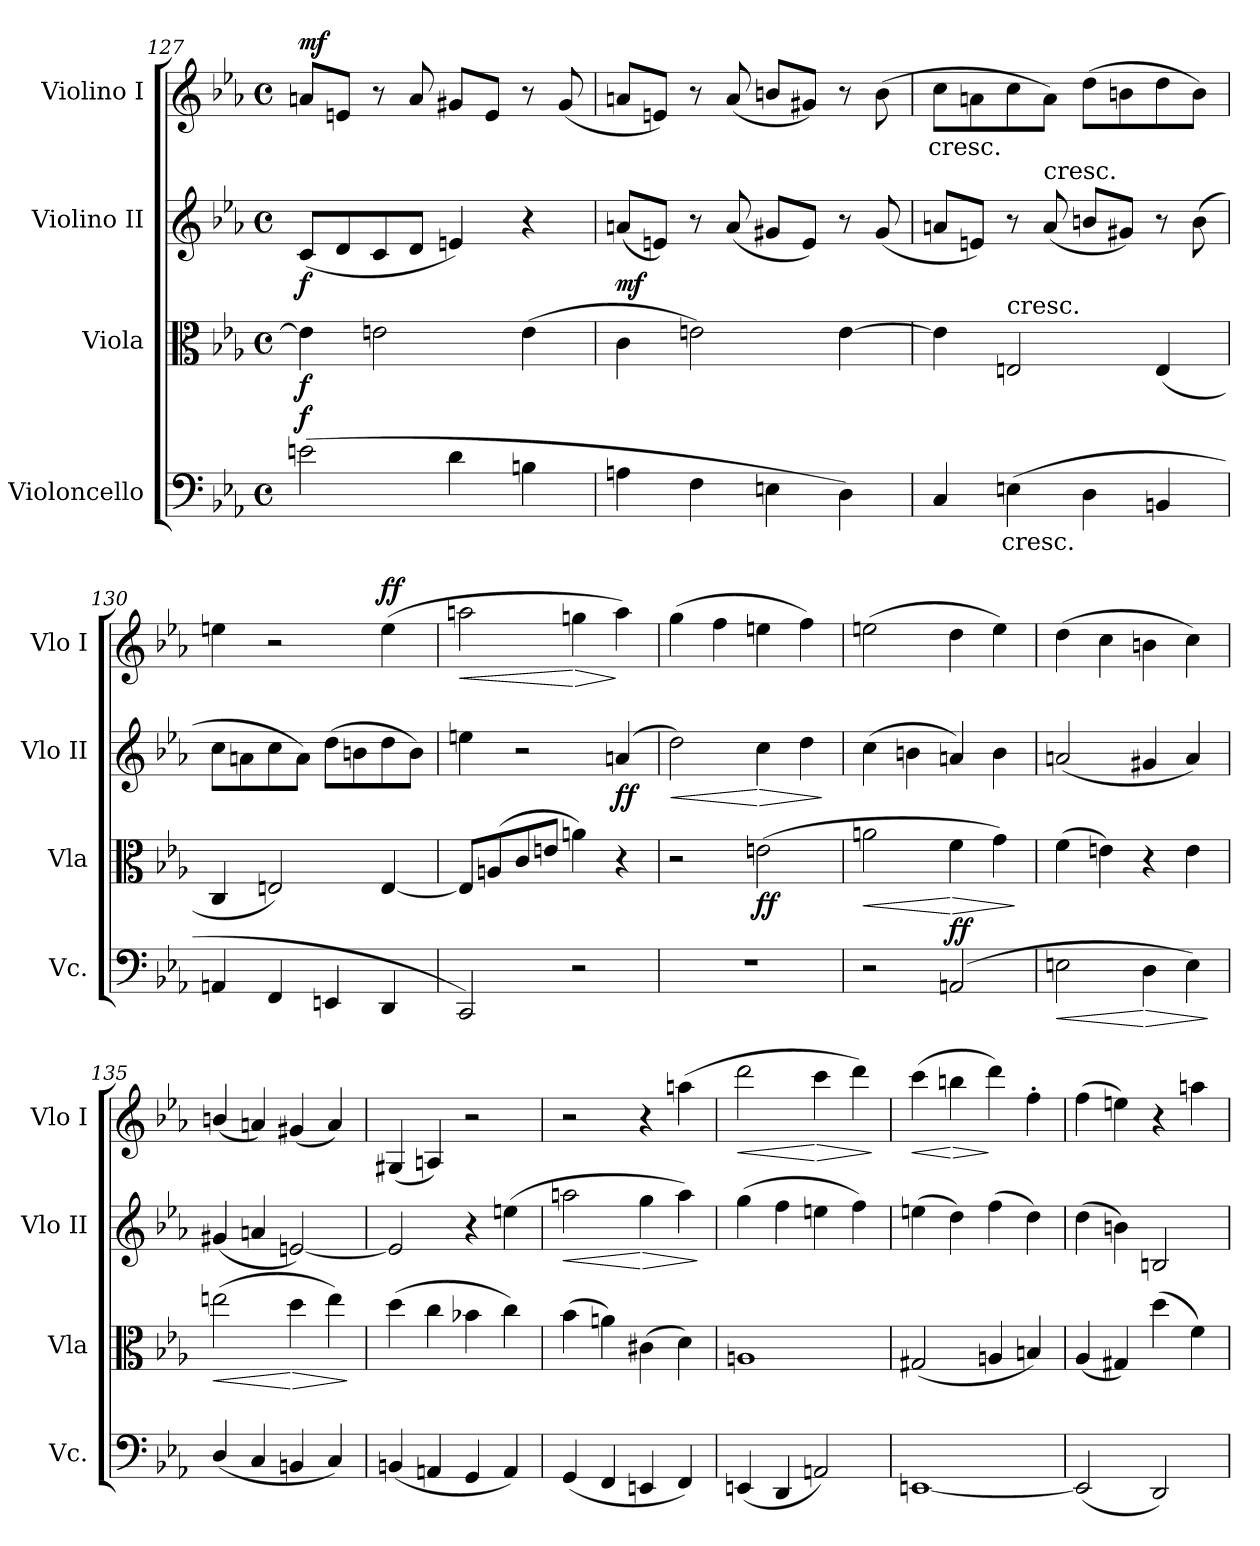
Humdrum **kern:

**kern	**text	**dynam	**kern	**dynam	**kern	**dynam	**kern	**text	**dynam
*part4	*part4	*part4	*part3	*part3	*part2	*part2	*part1	*part1	*part1
*staff4	*staff4	*staff4	*staff3	*staff3	*staff2	*staff2	*staff1	*staff1	*staff1
*I"Violoncello	*	*	*I"Viola	*	*I"Violino II	*	*I"Violino I	*	*
*I'Vc.	*	*	*I'Vla	*	*I'Vlo II	*	*I'Vlo I	*	*
!!LO:LB:g=z
*clefF4	*	*	*clefC3	*	*clefG2	*	*clefG2	*	*
*k[b-e-a-]	*	*	*k[b-e-a-]	*	*k[b-e-a-]	*	*k[b-e-a-]	*	*
*M4/4	*	*	*M4/4	*	*M4/4	*	*M4/4	*	*
*met(c)	*	*	*met(c)	*	*met(c)	*	*met(c)	*	*
=127	=127	=127	=127	=127	=127	=127	=127	=127	=127
!	!	!LO:DY:b	!	!LO:DY:b	!	!LO:DY:b	!	!	!LO:DY:b
(2en\	.	f	4e\]	f	(8c/L	f	8an/L	.	mf
.	.	.	.	.	8d/	.	8en/J	.	.
.	.	.	2en\	.	8c/	.	8r	.	.
.	.	.	.	.	8d/J	.	8a/	.	.
4d\	.	.	.	.	4en/)	.	8g#X/L	.	.
.	.	.	.	.	.	.	8e/J	.	.
4Bn\	.	.	(4e\	.	4r	.	8r	.	.
.	.	.	.	.	.	.	(8g#/	.	.
=128	=128	=128	=128	=128	=128	=128	=128	=128	=128
!	!	!	!	!	!	!LO:DY:b	!	!	!
4An\	.	.	4c\	.	(8an/L	mf	8an/L	.	.
.	.	.	.	.	8en/J)	.	8en/J)	.	.
4F\	.	.	2en\)	.	8r	.	8r	.	.
.	.	.	.	.	(8a/	.	(8a/	.	.
4En\	.	.	.	.	8g#X/L	.	8bn/L	.	.
.	.	.	.	.	8e/J)	.	8g#X/J)	.	.
4D\)	.	.	[4e\	.	8r	.	8r	.	.
.	.	.	.	.	(8g#/	.	(8b\	.	.
=129	=129	=129	=129	=129	=129	=129	=129	=129	=129
!	!	!	!	!	!	!	!	!LO:LY:b	!
4C/	.	.	4e\]	.	8an/L	.	8cc\L	-cresc.	.
.	.	.	.	.	8en/J)	.	8an\	.	.
!	!	!	!LO:TX:a:t=cresc.	!	!	!	!	!	!
!	!LO:LY:b	!	!	!	!	!	!	!	!
(4En\	-cresc.	.	2En/	.	8r	.	8cc\	.	.
!	!	!	!	!	!LO:TX:a:t=cresc.	!	!	!	!
.	.	.	.	.	(8a/	.	8a\J)	.	.
4D\	.	.	.	.	8bn/L	.	(8dd\L	.	.
.	.	.	.	.	8g#X/J)	.	8bn\	.	.
4BBn/	.	.	(4E/	.	8r	.	8dd\	.	.
.	.	.	.	.	(8b\	.	8b\J)	.	.
=130	=130	=130	=130	=130	=130	=130	=130	=130	=130
4AAn/	.	.	4C/	.	8cc\L	.	4een\	.	.
.	.	.	.	.	8an\	.	.	.	.
4FF/	.	.	2En/)	.	8cc\	.	2r	.	.
.	.	.	.	.	8a\J)	.	.	.	.
4EEn/	.	.	.	.	(8dd\L	.	.	.	.
.	.	.	.	.	8bn\	.	.	.	.
!	!	!	!	!	!	!	!	!	!LO:DY:b
4DD/	.	.	[4E/	.	8dd\	.	(4ee\	.	ff
.	.	.	.	.	8b\J)	.	.	.	.
=131	=131	=131	=131	=131	=131	=131	=131	=131	=131
!	!	!	!	!	!	!	!	!	!LO:HP:b
2CC/)	.	.	8E/L]	.	4een\	.	2aan\	.	<
.	.	.	(8An/	.	.	.	.	.	.
.	.	.	8c/	.	2r	.	.	.	.
.	.	.	8en/J	.	.	.	.	.	.
!	!	!	!	!	!	!	!	!	!LO:HP:n=1:b
2r	.	.	4an\)	.	.	.	4ggn\	.	[ >
!	!	!	!	!	!	!LO:DY:b	!	!	!
.	.	.	4r	.	(4an/	ff	4aa\)	.	]
=132	=132	=132	=132	=132	=132	=132	=132	=132	=132
!	!	!	!	!	!	!LO:HP:b	!	!	!
1r	.	.	2r	.	2dd\)	<	(4gg\	.	.
.	.	.	.	.	.	.	4ff\	.	.
!	!	!	!	!LO:DY:b	!	!LO:HP:n=1:b	!	!	!
.	.	.	(2en\	ff	4cc\	[ >	4een\	.	.
.	.	.	.	.	4dd\	.	4ff\)	.	.
.	.	.	.	.	.	]	.	.	.
=133	=133	=133	=133	=133	=133	=133	=133	=133	=133
!	!	!	!	!LO:HP:b	!	!	!	!	!
2r	.	.	2an\	<	(4cc\	.	(2een\	.	.
.	.	.	.	.	4bn\	.	.	.	.
!	!	!LO:DY:b	!	!LO:HP:n=1:b	!	!	!	!	!
(2AAn/	.	ff	4f\	[ >	4an/)	.	4dd\	.	.
.	.	.	4g\)	.	4b\	.	4ee\)	.	.
.	.	.	.	]	.	.	.	.	.
=134	=134	=134	=134	=134	=134	=134	=134	=134	=134
!	!	!LO:HP:b	!	!	!	!	!	!	!
2En\	.	<	(4f\	.	(2an/	.	(4dd\	.	.
.	.	.	4en\)	.	.	.	4cc\	.	.
!	!	!LO:HP:n=1:b	!	!	!	!	!	!	!
4D\	.	[ >	4r	.	4g#X/	.	4bn\	.	.
4E\)	.	.	4e\	.	4a/)	.	4cc\)	.	.
.	.	]	.	.	.	.	.	.	.
!!LO:LB:g=z
=135	=135	=135	=135	=135	=135	=135	=135	=135	=135
!	!	!	!	!LO:HP:b	!	!	!	!	!
(4D/	.	.	(2een\	<	(4g#X/	.	(4bn/	.	.
4C/	.	.	.	.	4an/	.	4an/)	.	.
!	!	!	!	!LO:HP:n=1:b	!	!	!	!	!
4BBn/	.	.	4dd\	[ >	[2en/)	.	(4g#X/	.	.
4C/)	.	.	4ee\)	.	.	.	4a/)	.	.
.	.	.	.	]	.	.	.	.	.
=136	=136	=136	=136	=136	=136	=136	=136	=136	=136
(4BBn/	.	.	(4dd\	.	2e/]	.	(4G#X/	.	.
4AAn/	.	.	4cc\	.	.	.	4An/)	.	.
4GG/	.	.	4b-X\	.	4r	.	2r	.	.
4AA/)	.	.	4cc\)	.	(4een\	.	.	.	.
=137	=137	=137	=137	=137	=137	=137	=137	=137	=137
!	!	!	!	!	!	!LO:HP:b	!	!	!
(4GG/	.	.	(4b-\	.	2aan\	<	2r	.	.
4FF/	.	.	4an\)	.	.	.	.	.	.
!	!	!	!	!	!	!LO:HP:n=1:b	!	!	!
4EEn/	.	.	(4c#X\	.	4gg\	[ >	4r	.	.
4FF/)	.	.	4d\)	.	4aa\)	.	(4aan\	.	.
.	.	.	.	.	.	]	.	.	.
=138	=138	=138	=138	=138	=138	=138	=138	=138	=138
!	!	!	!	!	!	!	!	!	!LO:HP:b
(4EEn/	.	.	1An	.	(4gg\	.	2ddd\	.	<
4DD/	.	.	.	.	4ff\	.	.	.	.
!	!	!	!	!	!	!	!	!	!LO:HP:n=1:b
2AAn/)	.	.	.	.	4een\	.	4ccc\	.	[ >
.	.	.	.	.	4ff\)	.	4ddd\)	.	.
.	.	.	.	.	.	.	.	.	]
=139	=139	=139	=139	=139	=139	=139	=139	=139	=139
!	!	!	!	!	!	!	!	!	!LO:HP:b
[1EEn	.	.	(2G#X/	.	(4een\	.	(4ccc\	.	<
!	!	!	!	!	!	!	!	!	!LO:HP:n=1:b
.	.	.	.	.	4dd\)	.	4bbn\	.	[ >
.	.	.	4An/	.	(4ff\	.	4ddd\)	.	]
.	.	.	4Bn/)	.	4dd\)	.	4ff'\	.	.
=140	=140	=140	=140	=140	=140	=140	=140	=140	=140
(2EE/]	.	.	(4A-/	.	(4dd\	.	(4ff\	.	.
.	.	.	4G#X/)	.	4bn\)	.	4een\)	.	.
2DD/)	.	.	(4dd\	.	2Bn/	.	4r	.	.
.	.	.	4f\)	.	.	.	4aan\	.	.
=	=	=	=	=	=	=	=	=	=
*-	*-	*-	*-	*-	*-	*-	*-	*-	*-
